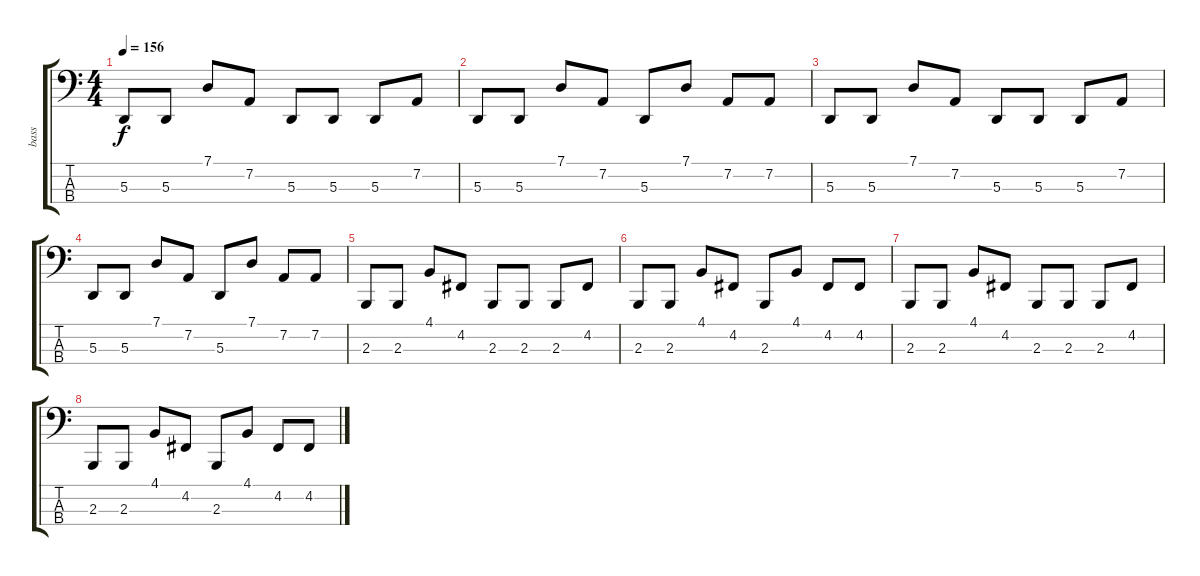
\track ("bass" "bass") {instrument lead2sawtooth}
\staff {score tabs}
\tuning (G2 D2 A1 E1) {hide}
\ts (4 4)
\tempo 156
\clef f4
\ks c
5.3.8{dy f} 5.3.8 7.1.8 7.2.8 5.3.8 5.3.8 5.3.8 7.2.8 |
5.3.8 5.3.8 7.1.8 7.2.8 5.3.8 7.1.8 7.2.8 7.2.8 |
5.3.8 5.3.8 7.1.8 7.2.8 5.3.8 5.3.8 5.3.8 7.2.8 |
5.3.8 5.3.8 7.1.8 7.2.8 5.3.8 7.1.8 7.2.8 7.2.8 |
2.3.8 2.3.8 4.1.8 4.2.8 2.3.8 2.3.8 2.3.8 4.2.8 |
2.3.8 2.3.8 4.1.8 4.2.8 2.3.8 4.1.8 4.2.8 4.2.8 |
2.3.8 2.3.8 4.1.8 4.2.8 2.3.8 2.3.8 2.3.8 4.2.8 |
2.3.8 2.3.8 4.1.8 4.2.8 2.3.8 4.1.8 4.2.8 4.2.8
